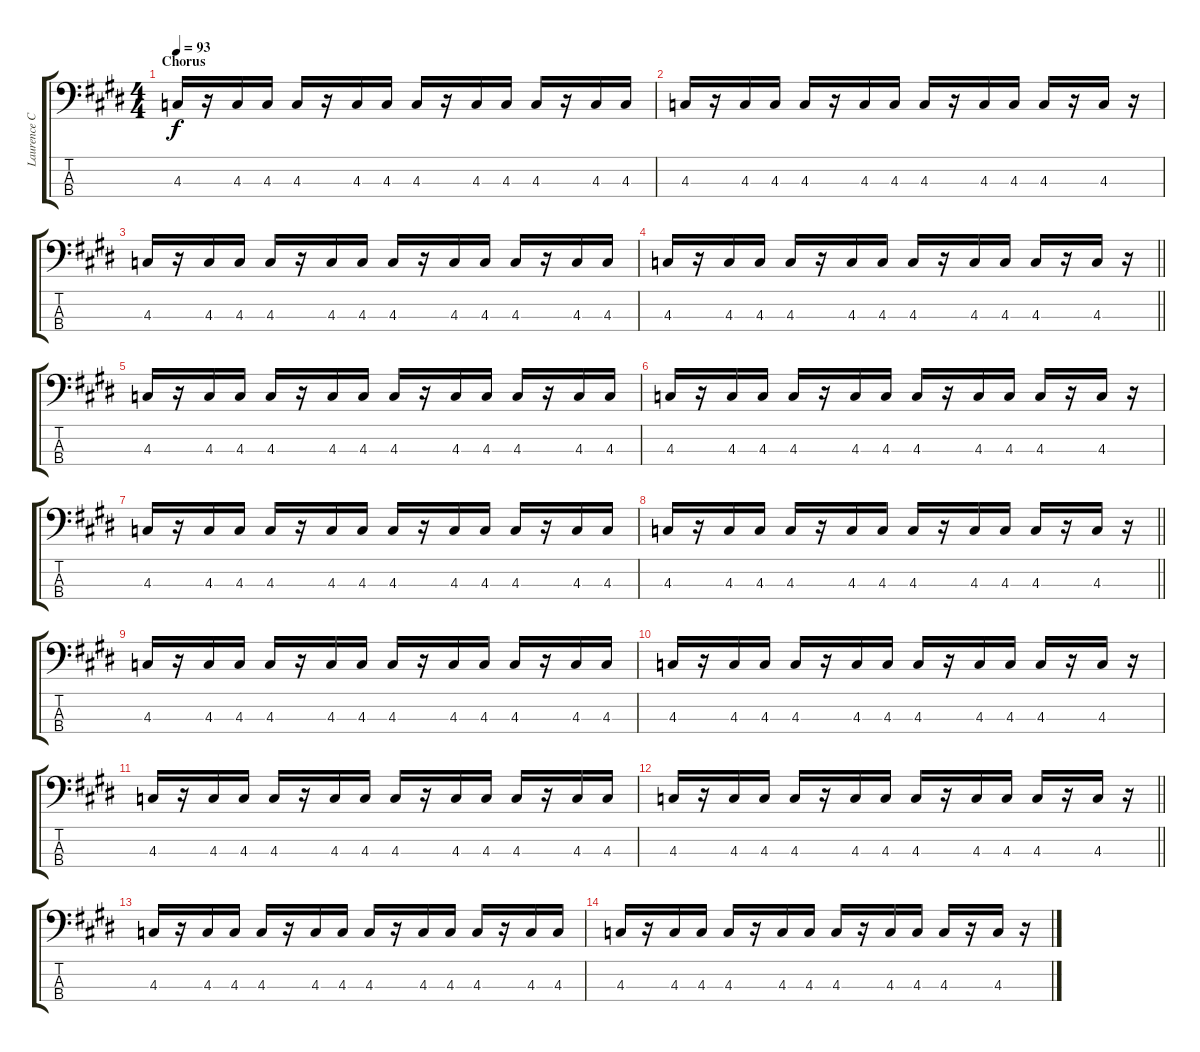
\track ("Laurence Cottle" "Laurence C") {instrument electricbassfinger}
\staff {score tabs}
\tuning (Gb2 Db2 Ab1 Eb1) {hide}
\ts (4 4)
\section ("" "Chorus")
\tempo 93
\clef f4
\ks c#minor
4.3.16{dy f} r.16 4.3.16 4.3.16 4.3.16 r.16 4.3.16 4.3.16 4.3.16 r.16 4.3.16 4.3.16 4.3.16 r.16 4.3.16 4.3.16 |
4.3.16 r.16 4.3.16 4.3.16 4.3.16 r.16 4.3.16 4.3.16 4.3.16 r.16 4.3.16 4.3.16 4.3.16 r.16 4.3.16 r.16 |
4.3.16 r.16 4.3.16 4.3.16 4.3.16 r.16 4.3.16 4.3.16 4.3.16 r.16 4.3.16 4.3.16 4.3.16 r.16 4.3.16 4.3.16 |
\barLineRight lightlight
4.3.16 r.16 4.3.16 4.3.16 4.3.16 r.16 4.3.16 4.3.16 4.3.16 r.16 4.3.16 4.3.16 4.3.16 r.16 4.3.16 r.16 |
4.3.16 r.16 4.3.16 4.3.16 4.3.16 r.16 4.3.16 4.3.16 4.3.16 r.16 4.3.16 4.3.16 4.3.16 r.16 4.3.16 4.3.16 |
4.3.16 r.16 4.3.16 4.3.16 4.3.16 r.16 4.3.16 4.3.16 4.3.16 r.16 4.3.16 4.3.16 4.3.16 r.16 4.3.16 r.16 |
4.3.16 r.16 4.3.16 4.3.16 4.3.16 r.16 4.3.16 4.3.16 4.3.16 r.16 4.3.16 4.3.16 4.3.16 r.16 4.3.16 4.3.16 |
\barLineRight lightlight
4.3.16 r.16 4.3.16 4.3.16 4.3.16 r.16 4.3.16 4.3.16 4.3.16 r.16 4.3.16 4.3.16 4.3.16 r.16 4.3.16 r.16 |
4.3.16 r.16 4.3.16 4.3.16 4.3.16 r.16 4.3.16 4.3.16 4.3.16 r.16 4.3.16 4.3.16 4.3.16 r.16 4.3.16 4.3.16 |
4.3.16 r.16 4.3.16 4.3.16 4.3.16 r.16 4.3.16 4.3.16 4.3.16 r.16 4.3.16 4.3.16 4.3.16 r.16 4.3.16 r.16 |
4.3.16 r.16 4.3.16 4.3.16 4.3.16 r.16 4.3.16 4.3.16 4.3.16 r.16 4.3.16 4.3.16 4.3.16 r.16 4.3.16 4.3.16 |
\barLineRight lightlight
4.3.16 r.16 4.3.16 4.3.16 4.3.16 r.16 4.3.16 4.3.16 4.3.16 r.16 4.3.16 4.3.16 4.3.16 r.16 4.3.16 r.16 |
4.3.16 r.16 4.3.16 4.3.16 4.3.16 r.16 4.3.16 4.3.16 4.3.16 r.16 4.3.16 4.3.16 4.3.16 r.16 4.3.16 4.3.16 |
4.3.16 r.16 4.3.16 4.3.16 4.3.16 r.16 4.3.16 4.3.16 4.3.16 r.16 4.3.16 4.3.16 4.3.16 r.16 4.3.16 r.16
